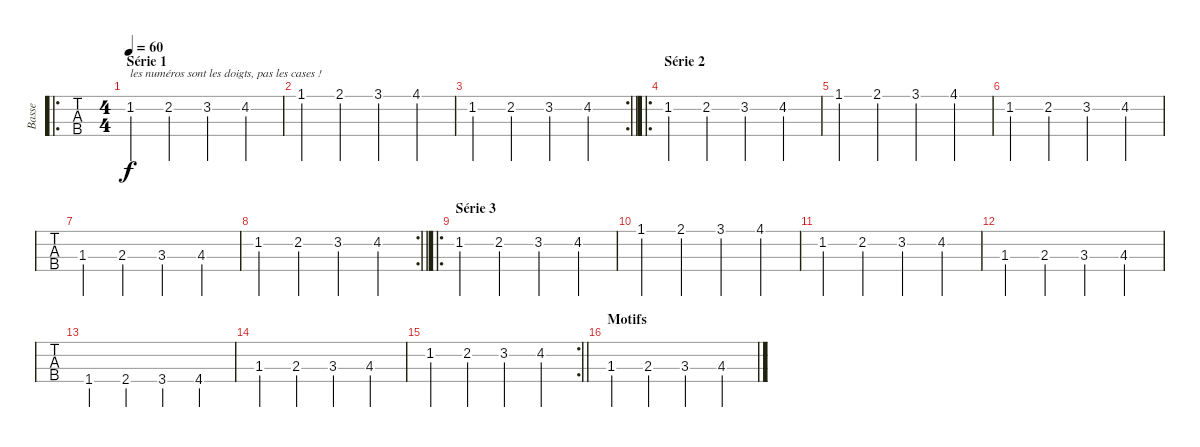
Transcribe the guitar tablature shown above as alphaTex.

\track ("Basse" "Basse") {instrument electricbassfinger}
\staff {tabs}
\tuning (G2 D2 A1 E1) {hide}
\ro
\ts (4 4)
\section ("" "Série 1")
\tempo 60
\clef f4
\ks c
1.2.4{txt "les numéros sont les doigts, pas les cases !" dy f instrument electricbassfinger} 2.2.4 3.2.4 4.2.4 |
1.1.4 2.1.4 3.1.4 4.1.4 |
\rc 2
\barLineRight lightlight
1.2.4 2.2.4 3.2.4 4.2.4 |
\ro
\section ("" "Série 2")
1.2.4 2.2.4 3.2.4 4.2.4 |
1.1.4 2.1.4 3.1.4 4.1.4 |
1.2.4 2.2.4 3.2.4 4.2.4 |
1.3.4 2.3.4 3.3.4 4.3.4 |
\rc 2
\barLineRight lightlight
1.2.4 2.2.4 3.2.4 4.2.4 |
\ro
\section ("" "Série 3")
1.2.4 2.2.4 3.2.4 4.2.4 |
1.1.4 2.1.4 3.1.4 4.1.4 |
1.2.4 2.2.4 3.2.4 4.2.4 |
1.3.4 2.3.4 3.3.4 4.3.4 |
1.4.4 2.4.4 3.4.4 4.4.4 |
1.3.4 2.3.4 3.3.4 4.3.4 |
\rc 2
\barLineRight lightlight
1.2.4 2.2.4 3.2.4 4.2.4 |
\section ("" "Motifs")
1.3.4 2.3.4 3.3.4 4.3.4
